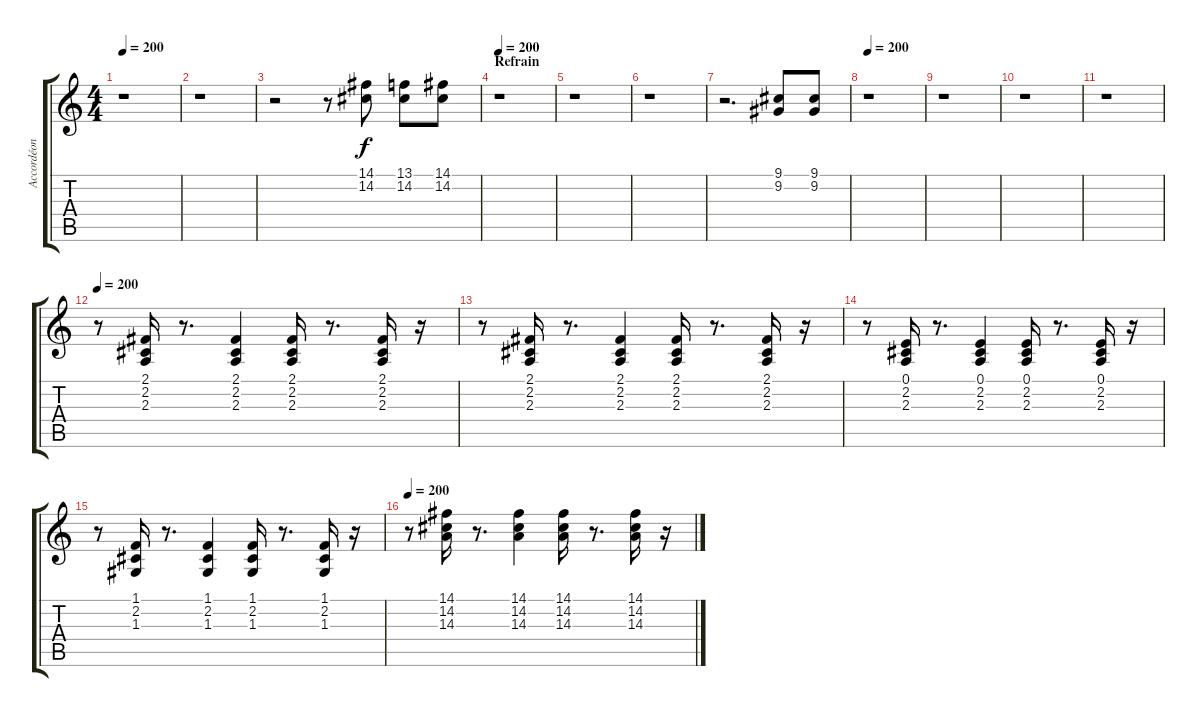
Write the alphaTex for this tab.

\track ("Accordéon" "Accordéon") {instrument accordion}
\staff {score tabs}
\tuning (E4 B3 G3 D3 A2 E2) {hide}
\ts (4 4)
\tempo 200
\clef g2
\ks c
r.1{dy f} |
r.1 |
r.2 r.8 (14.1 14.2).8 (13.1 14.2).8 (14.1 14.2).8 |
\section ("" "Refrain")
\tempo 200
r.1 |
r.1 |
r.1 |
r.2{d} (9.1 9.2).8 (9.1 9.2).8 |
\tempo 200
r.1 |
r.1 |
r.1 |
r.1 |
\tempo 200
r.8 (2.1 2.2 2.3).16 r.8{d} (2.1 2.2 2.3).4 (2.1 2.2 2.3).16 r.8{d} (2.1 2.2 2.3).16 r.16 |
r.8 (2.1 2.2 2.3).16 r.8{d} (2.1 2.2 2.3).4 (2.1 2.2 2.3).16 r.8{d} (2.1 2.2 2.3).16 r.16 |
r.8 (0.1 2.2 2.3).16 r.8{d} (0.1 2.2 2.3).4 (0.1 2.2 2.3).16 r.8{d} (0.1 2.2 2.3).16 r.16 |
r.8 (1.1 2.2 1.3).16 r.8{d} (1.1 2.2 1.3).4 (1.1 2.2 1.3).16 r.8{d} (1.1 2.2 1.3).16 r.16 |
\tempo 200
r.8 (14.1 14.2 14.3).16 r.8{d} (14.1 14.2 14.3).4 (14.1 14.2 14.3).16 r.8{d} (14.1 14.2 14.3).16 r.16
